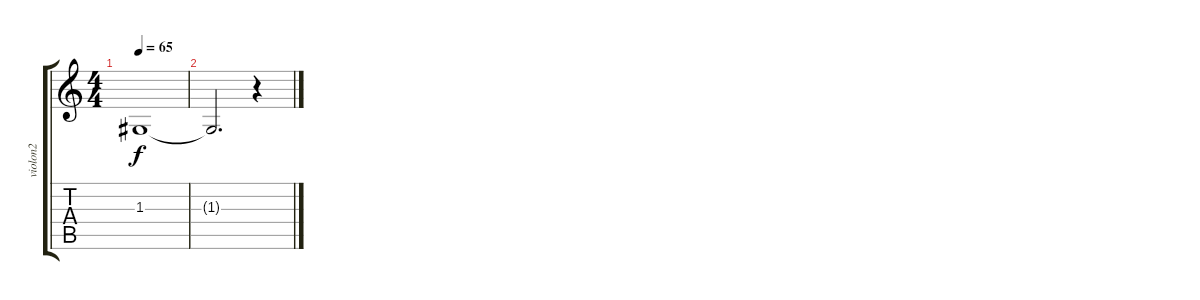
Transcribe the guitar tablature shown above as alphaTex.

\track ("violon2" "violon2") {instrument stringensemble1}
\staff {score tabs}
\tuning (E4 B3 G3 D3 A2 E2) {hide}
\ts (4 4)
\tempo 65
\clef g2
\ks c
1.3.1{dy f} |
1.3{t}.2{d} r.4
